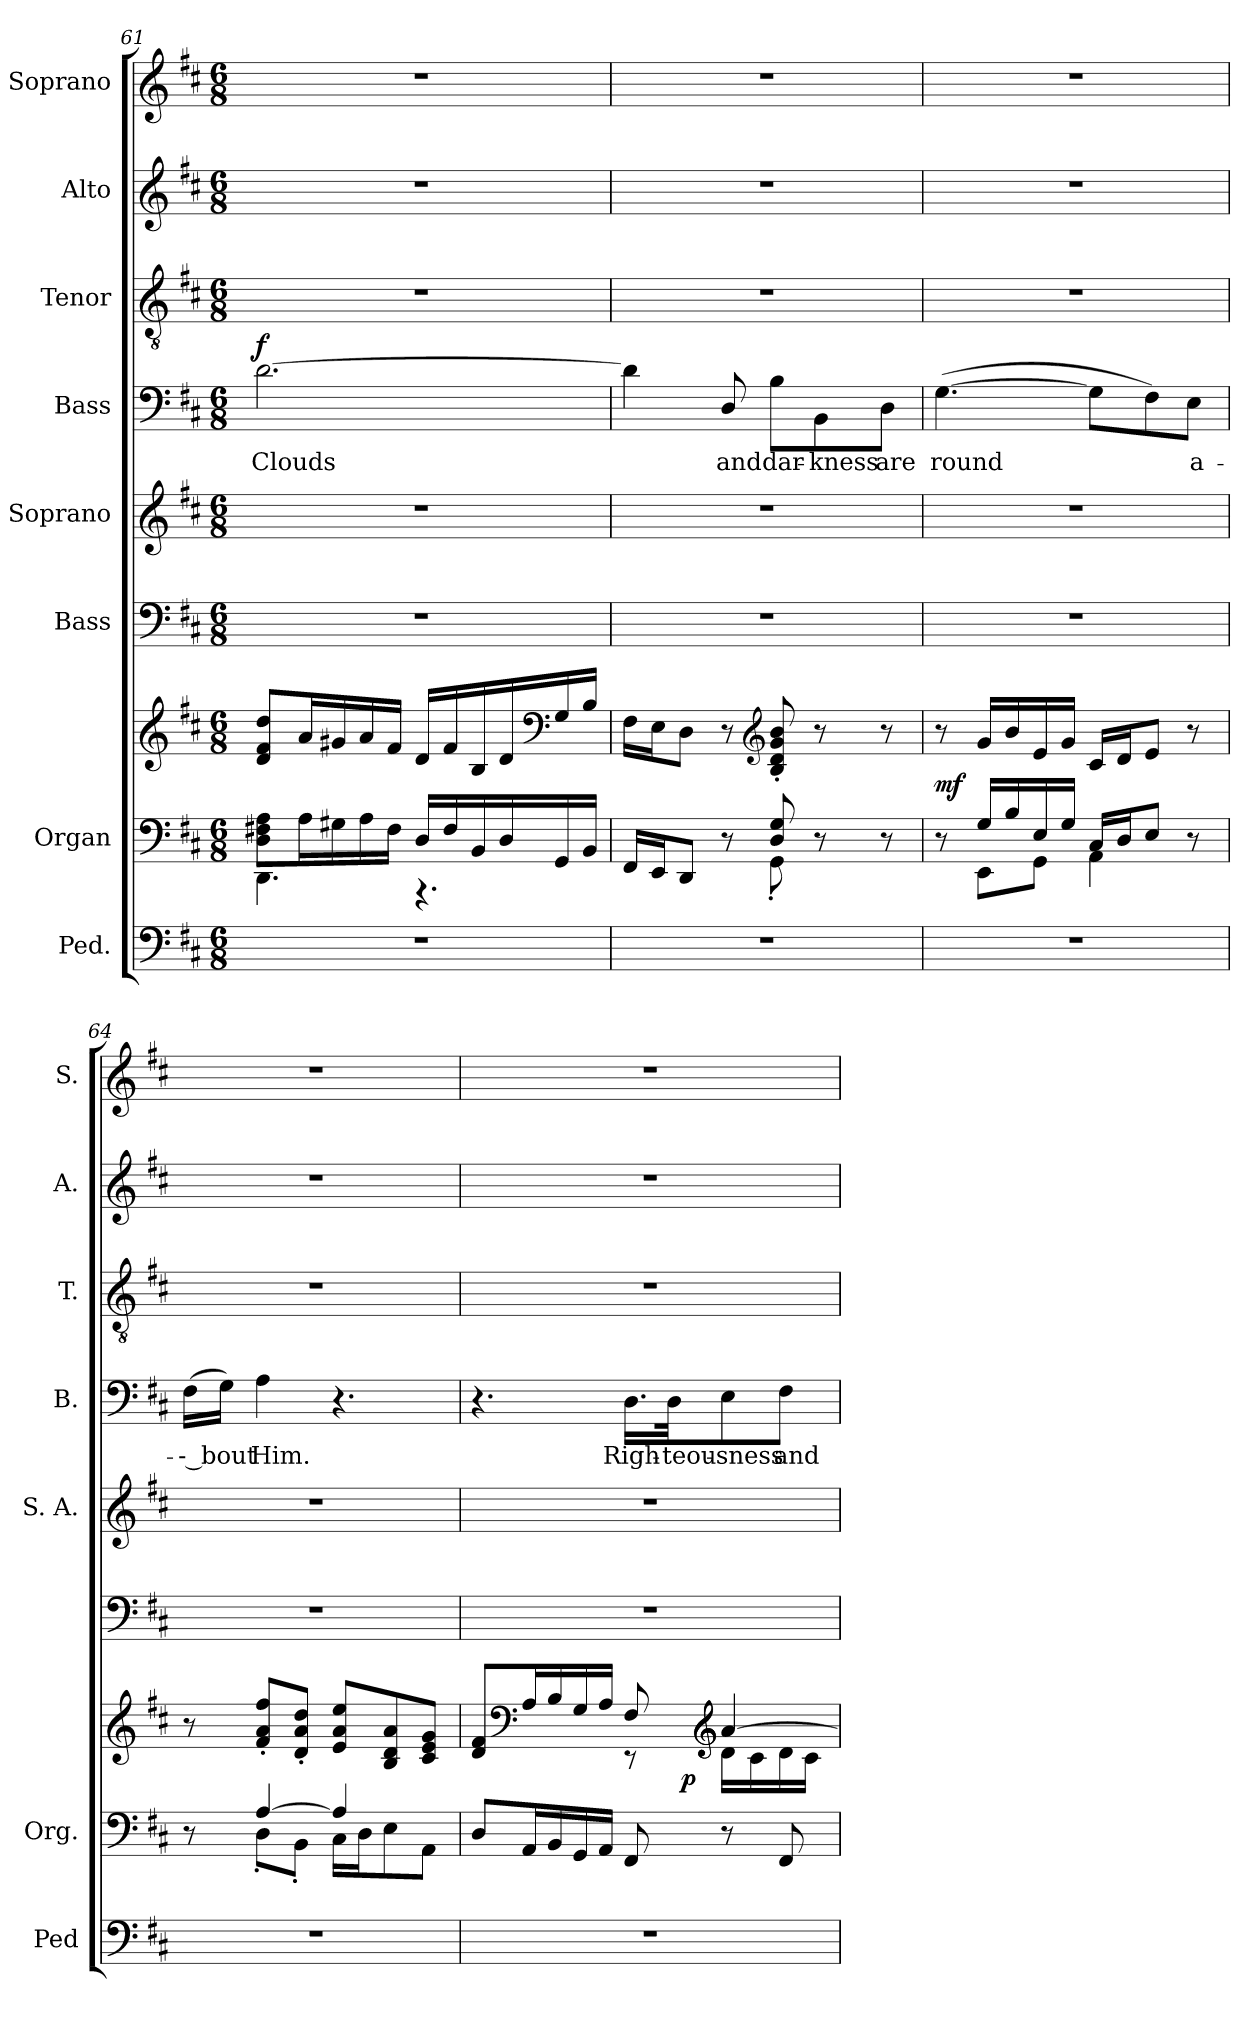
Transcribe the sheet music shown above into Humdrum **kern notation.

**kern	**kern	**kern	**dynam	**kern	**kern	**kern	**text	**dynam	**kern	**kern	**kern
*part8	*part7	*part7	*part7	*part6	*part5	*part4	*part4	*part4	*part3	*part2	*part1
*staff9	*staff8	*staff7	*staff7/8	*staff6	*staff5	*staff4	*staff4	*staff4	*staff3	*staff2	*staff1
*I"Ped.	*I"Organ	*	*	*I"Bass	*I"Soprano	*I"Bass	*	*	*I"Tenor	*I"Alto	*I"Soprano
*I'Ped	*I'Org.	*	*	*	*I'S. A.	*I'B.	*	*	*I'T.	*I'A.	*I'S.
*clefF4	*clefF4	*clefG2	*	*clefF4	*clefG2	*clefF4	*	*	*clefGv2	*clefG2	*clefG2
*	*	*	*	*	*	*	*	*	*ITrd7c12	*	*
*k[f#c#]	*k[f#c#]	*k[f#c#]	*	*k[f#c#]	*k[f#c#]	*k[f#c#]	*	*	*k[f#c#]	*k[f#c#]	*k[f#c#]
*D:	*D:	*D:	*	*D:	*D:	*D:	*	*	*D:	*D:	*D:
*M6/8	*M6/8	*M6/8	*	*M6/8	*M6/8	*M6/8	*	*	*M6/8	*M6/8	*M6/8
=61	=61	=61	=61	=61	=61	=61	=61	=61	=61	=61	=61
!LO:N:vis=1	!	!	!	!LO:N:vis=1	!LO:N:vis=1	!	!	!	!	!	!
*	*^	*	*	*	*	*	*	*	*	*	*
!	!	!	!	!	!	!	!	!LO:LY:b:color=#000000	!	!LO:N:vis=1	!LO:N:vis=1	!LO:N:vis=1
2.r	8Di\ 8F#Xi\ 8Ai\L	4.DDi\	8di/ 8f#i/ 8ddi/L	.	2.r	2.r	[2.di\	Clouds	f	2.r	2.r	2.r
.	16Ai\L	.	16ai/L	.	.	.	.	.	.	.	.	.
.	16G#Xi\	.	16g#Xi/	.	.	.	.	.	.	.	.	.
.	16Ai\	.	16ai/	.	.	.	.	.	.	.	.	.
.	16F#i\JJ	.	16f#i/JJ	.	.	.	.	.	.	.	.	.
.	16Di/LL	4.r	16di/LL	.	.	.	.	.	.	.	.	.
.	16F#i/	.	16f#i/	.	.	.	.	.	.	.	.	.
.	16BBi/	.	16Bi/	.	.	.	.	.	.	.	.	.
.	16Di/	.	16di/	.	.	.	.	.	.	.	.	.
*	*	*	*clefF4	*	*	*	*	*	*	*	*	*
.	16GGi/	.	16Gi/	.	.	.	.	.	.	.	.	.
.	16BBi/JJ	.	16Bi/JJ	.	.	.	.	.	.	.	.	.
=62	=62	=62	=62	=62	=62	=62	=62	=62	=62	=62	=62	=62
!LO:N:vis=1	!	!	!	!	!LO:N:vis=1	!LO:N:vis=1	!	!	!	!LO:N:vis=1	!LO:N:vis=1	!LO:N:vis=1
2.r	16FF#i/LL	4.ryy	16F#i\LL	.	2.r	2.r	4di\]	.	.	2.r	2.r	2.r
.	16EEi/J	.	16Ei\J	.	.	.	.	.	.	.	.	.
.	8DDi/J	.	8Di\J	.	.	.	.	.	.	.	.	.
!	!	!	!	!	!	!	!	!LO:LY:b:color=#000000	!	!	!	!
.	8r	.	8r	.	.	.	8Di/	and	.	.	.	.
*	*	*	*clefG2	*	*	*	*	*	*	*	*	*
!	!	!	!	!	!	!	!	!LO:LY:b:color=#000000	!	!	!	!
.	8Di/ 8Gi	8GG'i\	8Bi/' 8di' 8gi' 8bi'	.	.	.	8Bi\L	dar-	.	.	.	.
!	!	!	!	!	!	!	!	!LO:LY:b:color=#000000	!	!	!	!
.	8r	4ryy	8r	.	.	.	8BBi\	-kness	.	.	.	.
!	!	!	!	!	!	!	!	!LO:LY:b:color=#000000	!	!	!	!
.	8r	.	8r	.	.	.	8Di\J	are	.	.	.	.
=63	=63	=63	=63	=63	=63	=63	=63	=63	=63	=63	=63	=63
!LO:N:vis=1	!	!	!	!	!LO:N:vis=1	!LO:N:vis=1	!	!	!	!	!	!
!	!	!	!	!	!	!	!	!LO:LY:b:color=#000000	!	!LO:N:vis=1	!LO:N:vis=1	!LO:N:vis=1
2.r	8r	8ryy	8r	mf	2.r	2.r	([4.Gi\	round	.	2.r	2.r	2.r
.	16Gi/LL	8EEi\L	16gi/LL	.	.	.	.	.	.	.	.	.
.	16Bi/	.	16bi/	.	.	.	.	.	.	.	.	.
.	16Ei/	8GGi\J	16ei/	.	.	.	.	.	.	.	.	.
.	16Gi/JJ	.	16gi/JJ	.	.	.	.	.	.	.	.	.
.	16C#i/LL	4AAi\	16c#i/LL	.	.	.	8Gi\L]	.	.	.	.	.
.	16Di/J	.	16di/J	.	.	.	.	.	.	.	.	.
.	8Ei/J	.	8ei/J	.	.	.	8F#i\)	.	.	.	.	.
!	!	!	!	!	!	!	!	!LO:LY:b:color=#000000	!	!	!	!
.	8r	8ryy	8r	.	.	.	8Ei\J	a-	.	.	.	.
=64	=64	=64	=64	=64	=64	=64	=64	=64	=64	=64	=64	=64
!LO:N:vis=1	!	!	!	!	!LO:N:vis=1	!LO:N:vis=1	!	!	!	!	!	!
!	!	!	!	!	!	!	!	!LO:LY:b:color=#000000	!	!LO:N:vis=1	!LO:N:vis=1	!LO:N:vis=1
2.r	8ryy	8r	8r	.	2.r	2.r	(16F#i\LL	-- bout	.	2.r	2.r	2.r
.	.	.	.	.	.	.	16Gi\JJ)	.	.	.	.	.
!	!	!	!	!	!	!	!	!LO:LY:b:color=#000000	!	!	!	!
.	[4Ai/	8D'i\L	8f#i'/ 8ai'/ 8ff#i'/L	.	.	.	4Ai\	Him.	.	.	.	.
.	.	8BB'i\J	8di'/ 8ai'/ 8ddi'/J	.	.	.	.	.	.	.	.	.
.	4Ai/]	16C#i\LL	8ei/ 8ai/ 8eei/L	.	.	.	4.r	.	.	.	.	.
.	.	16Di\J	.	.	.	.	.	.	.	.	.	.
.	.	8Ei\	8Bi/ 8di/ 8ai/	.	.	.	.	.	.	.	.	.
.	8ryy	8AAi\J	8c#i/ 8ei/ 8gi/J	.	.	.	.	.	.	.	.	.
!!LO:LB:g=z
=65	=65	=65	=65	=65	=65	=65	=65	=65	=65	=65	=65	=65
!LO:N:vis=1	!	!	!	!	!LO:N:vis=1	!LO:N:vis=1	!	!	!	!LO:N:vis=1	!LO:N:vis=1	!LO:N:vis=1
*	*	*	*^	*	*	*	*	*	*	*	*	*
*	*v	*v	*	*^	*	*	*	*	*	*	*	*	*
2.r	8Di/L	8di/ 8f#i/L	4.ryy	4ryy	.	2.r	2.r	4.r	.	.	2.r	2.r	2.r
*	*	*clefF4	*	*	*	*	*	*	*	*	*	*	*
.	16AAi/L	16Ai/L	.	.	.	.	.	.	.	.	.	.	.
.	16BBi/	16Bi/	.	.	.	.	.	.	.	.	.	.	.
.	16GGi/	16Gi/	.	8...ryy	.	.	.	.	.	.	.	.	.
.	16AAi/JJ	16Ai/JJ	.	.	.	.	.	.	.	.	.	.	.
!	!	!	!	!	!	!	!	!	!LO:LY:b:color=#000000	!	!	!	!
.	8FF#i/	8F#i/	8r	.	.	.	.	16.Di\LL	Righ-	.	.	.	.
!	!	!	!	!	!	!	!	!	!LO:LY:b:color=#000000	!	!	!	!
.	.	.	.	.	.	.	.	32Di\Jk	-teou-	.	.	.	.
.	.	.	.	4ryy	p	.	.	.	.	.	.	.	.
*	*	*clefG2	*	*	*	*	*	*	*	*	*	*	*
!	!	!	!	!	!	!	!	!	!LO:LY:b:color=#000000	!	!	!	!
.	8r	[4ai/	16di\LL	.	.	.	.	8Ei\	-sness	.	.	.	.
.	.	.	16c#i\	.	.	.	.	.	.	.	.	.	.
!	!	!	!	!	!	!	!	!	!LO:LY:b:color=#000000	!	!	!	!
.	8FF#i/	.	16di\	.	.	.	.	8F#i\J	and	.	.	.	.
.	.	.	16c#i\JJ	.	.	.	.	.	.	.	.	.	.
.	.	.	.	64ryy	.	.	.	.	.	.	.	.	.
*	*	*v	*v	*v	*	*	*	*	*	*	*	*	*
=	=	=	=	=	=	=	=	=	=	=	=
*-	*-	*-	*-	*-	*-	*-	*-	*-	*-	*-	*-
